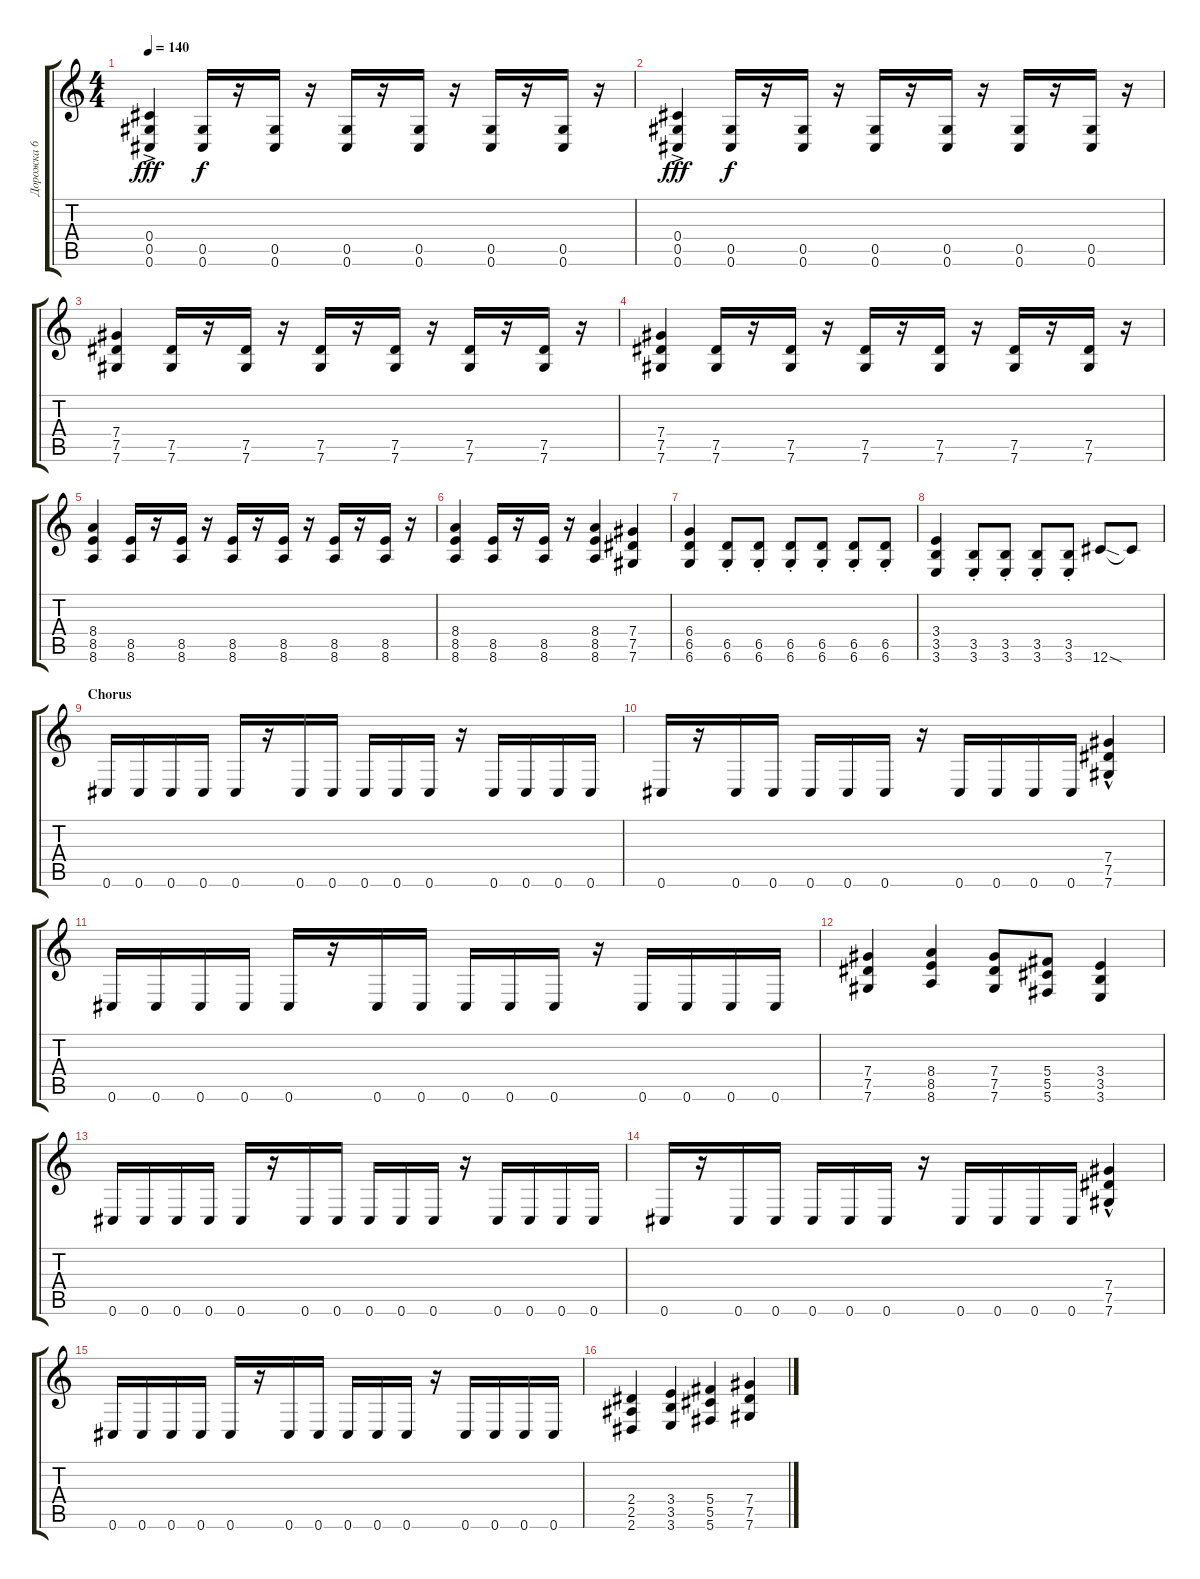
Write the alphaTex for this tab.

\track ("Дорожка 6" "Дорожка 6") {instrument distortionguitar}
\staff {score tabs}
\tuning (Eb4 Bb3 Gb3 Db3 Ab2 Db2) {hide}
\ts (4 4)
\tempo 140
\clef g2
\ks c
(0.4{ac} 0.5 0.6).4{dy fff} (0.5 0.6).16{dy f} r.16 (0.5 0.6).16 r.16 (0.5 0.6).16 r.16 (0.5 0.6).16 r.16 (0.5 0.6).16 r.16 (0.5 0.6).16 r.16 |
(0.4{ac} 0.5 0.6).4{dy fff} (0.5 0.6).16{dy f} r.16 (0.5 0.6).16 r.16 (0.5 0.6).16 r.16 (0.5 0.6).16 r.16 (0.5 0.6).16 r.16 (0.5 0.6).16 r.16 |
(7.4 7.5 7.6).4 (7.5 7.6).16 r.16 (7.5 7.6).16 r.16 (7.5 7.6).16 r.16 (7.5 7.6).16 r.16 (7.5 7.6).16 r.16 (7.5 7.6).16 r.16 |
(7.4 7.5 7.6).4 (7.5 7.6).16 r.16 (7.5 7.6).16 r.16 (7.5 7.6).16 r.16 (7.5 7.6).16 r.16 (7.5 7.6).16 r.16 (7.5 7.6).16 r.16 |
(8.4 8.5 8.6).4 (8.5 8.6).16 r.16 (8.5 8.6).16 r.16 (8.5 8.6).16 r.16 (8.5 8.6).16 r.16 (8.5 8.6).16 r.16 (8.5 8.6).16 r.16 |
(8.4 8.5 8.6).4 (8.5 8.6).16 r.16 (8.5 8.6).16 r.16 (8.4 8.5 8.6).4 (7.4 7.5 7.6).4 |
(6.4 6.5 6.6).4 (6.5{st} 6.6{st}).8 (6.5{st} 6.6{st}).8 (6.5{st} 6.6{st}).8 (6.5{st} 6.6{st}).8 (6.5{st} 6.6{st}).8 (6.5{st} 6.6{st}).8 |
(3.4 3.5 3.6).4 (3.5{st} 3.6{st}).8 (3.5{st} 3.6{st}).8 (3.5{st} 3.6{st}).8 (3.5{st} 3.6{st}).8 12.6{sod}.8 12.6{t}.8 |
\section ("" "Chorus")
0.6.16 0.6.16 0.6.16 0.6.16 0.6.16 r.16 0.6.16 0.6.16 0.6.16 0.6.16 0.6.16 r.16 0.6.16 0.6.16 0.6.16 0.6.16 |
0.6.16 r.16 0.6.16 0.6.16 0.6.16 0.6.16 0.6.16 r.16 0.6.16 0.6.16 0.6.16 0.6.16 (7.4{hac} 7.5 7.6).4 |
0.6.16 0.6.16 0.6.16 0.6.16 0.6.16 r.16 0.6.16 0.6.16 0.6.16 0.6.16 0.6.16 r.16 0.6.16 0.6.16 0.6.16 0.6.16 |
(7.4 7.5 7.6).4 (8.4 8.5 8.6).4 (7.4 7.5 7.6).8 (5.4 5.5 5.6).8 (3.4 3.5 3.6).4 |
0.6.16 0.6.16 0.6.16 0.6.16 0.6.16 r.16 0.6.16 0.6.16 0.6.16 0.6.16 0.6.16 r.16 0.6.16 0.6.16 0.6.16 0.6.16 |
0.6.16 r.16 0.6.16 0.6.16 0.6.16 0.6.16 0.6.16 r.16 0.6.16 0.6.16 0.6.16 0.6.16 (7.4{hac} 7.5 7.6).4 |
0.6.16 0.6.16 0.6.16 0.6.16 0.6.16 r.16 0.6.16 0.6.16 0.6.16 0.6.16 0.6.16 r.16 0.6.16 0.6.16 0.6.16 0.6.16 |
(2.4 2.5 2.6).4 (3.4 3.5 3.6).4 (5.4 5.5 5.6).4 (7.4 7.5 7.6).4
